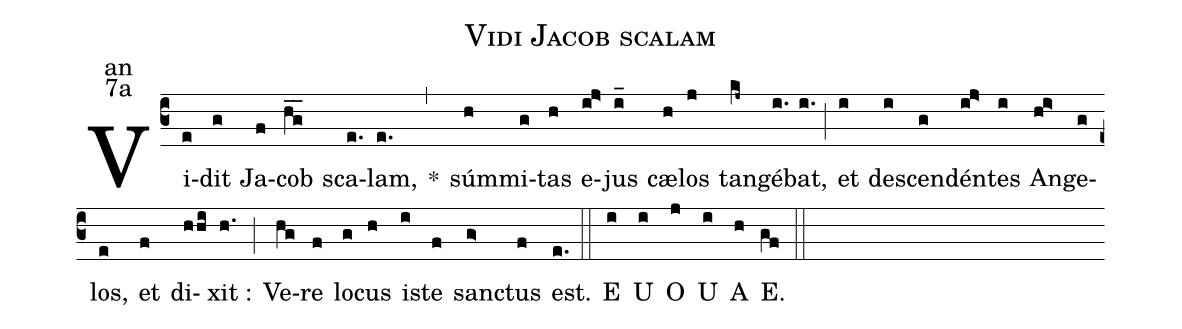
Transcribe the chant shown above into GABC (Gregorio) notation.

name:Vidi Jacob scalam;
office-part:an;
mode:7a;
%%
(c3) Vi(e)dit(g) Ja(f)cob(hg__) sca(e.)lam,(e.) <sp>*</sp>(,) súm(h)mi(g)tas(h) e(ij>)jus(i_) cæ(h)los(j) tan(kj~)gé(i.)bat,(i.) (;) et(i) des(i)cen(g)dén(ij>)tes(i) An(hi>)ge(g)los,(e) et(f) di(hhi)xit :(h.) (;) Ve(hg)re(f) lo(g)cus(h) i(i)ste(f) sanc(g>)tus(f) est.(e.) (::)
<eu>E(i) U(i) O(j) U(i) A(h) E.(gf) </eu>(::)
